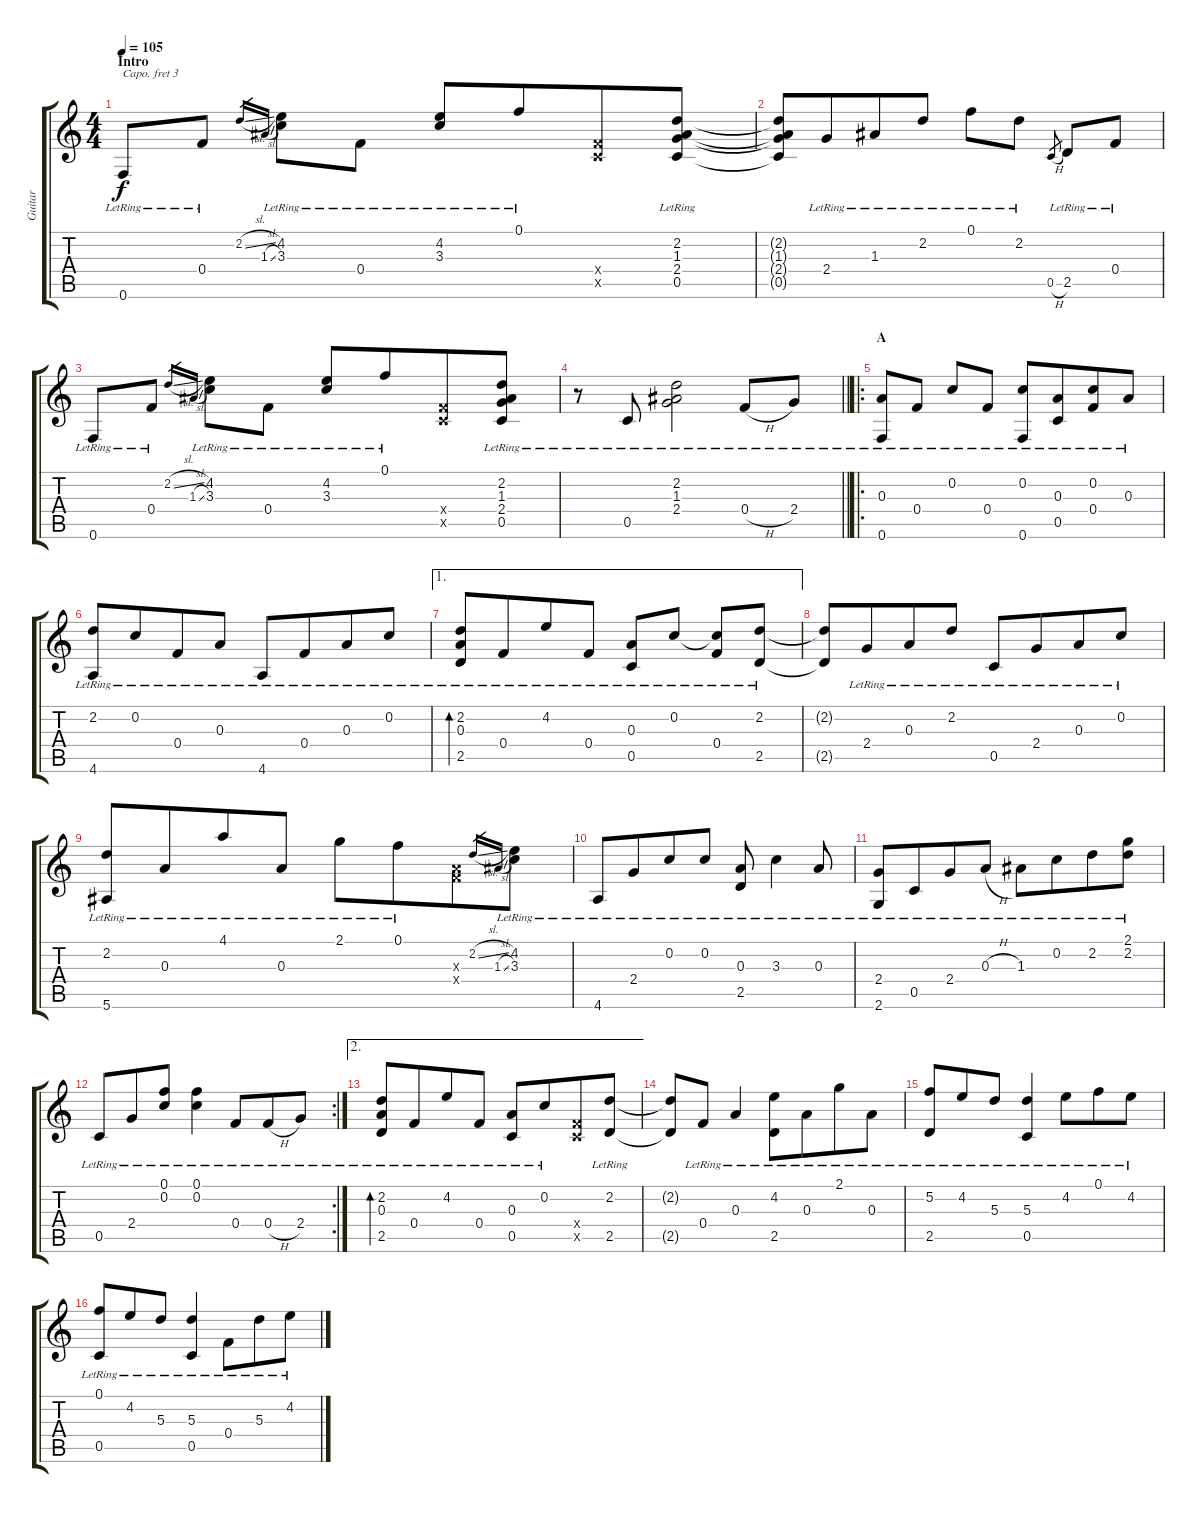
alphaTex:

\track ("Guitar" "Guitar") {instrument acousticguitarsteel}
\staff {score tabs}
\capo 3
\tuning (D4 A3 Gb3 D3 A2 D2) {hide}
\ts (4 4)
\section ("" "Intro")
\tempo 105
\clef g2
\ks c
0.6{lr}.8{dy f instrument acousticguitarsteel} 0.4{lr}.8 2.2{sl}.16{gr} 1.3{sl}.16{gr beam merge} (4.2{lr} 3.3{lr}).8 0.4{lr}.8 (4.2{lr} 3.3{lr}).8 0.1{lr}.8{beam merge} (0.4{x} 0.5{x}).8 (2.2{lr} 1.3{lr} 2.4{lr} 0.5{lr}).8 |
(2.2{t} 1.3{t} 2.4{t} 0.5{t}).8 2.4{lr}.8{beam merge} 1.3{lr}.8 2.2{lr}.8 0.1{lr}.8 2.2{lr}.8 0.5{h}.8{gr beam merge} 2.5{lr}.8 0.4{lr}.8 |
0.6{lr}.8 0.4{lr}.8 2.2{sl}.16{gr} 1.3{sl}.16{gr beam merge} (4.2{lr} 3.3{lr}).8 0.4{lr}.8 (4.2{lr} 3.3{lr}).8 0.1{lr}.8{beam merge} (0.4{x} 0.5{x}).8 (2.2{lr} 1.3{lr} 2.4{lr} 0.5{lr}).8 |
\barLineRight lightlight
r.8 0.5{lr}.8 (2.2{lr} 1.3{lr} 2.4{lr}).2 0.4{h lr}.8 2.4{lr}.8 |
\ro
\section ("" "A")
(0.3{lr} 0.6{lr}).8 0.4{lr}.8 0.2{lr}.8 0.4{lr}.8 (0.2{lr} 0.6{lr}).8 (0.3{lr} 0.5{lr}).8{beam merge} (0.2{lr} 0.4{lr}).8 0.3{lr}.8 |
(2.2{lr} 4.6{lr}).8 0.2{lr}.8{beam merge} 0.4{lr}.8 0.3{lr}.8 4.6{lr}.8 0.4{lr}.8{beam merge} 0.3{lr}.8 0.2{lr}.8 |
\ae 1
(2.2{lr} 0.3{lr} 2.5{lr}).8{bd 480} 0.4{lr}.8{beam merge} 4.2{lr}.8 0.4{lr}.8 (0.3{lr} 0.5).8 0.2{lr}.8 (0.2{t} 0.4{lr}).8 (2.2{lr} 2.5{lr}).8 |
(2.2{t} 2.5{t}).8 2.4{lr}.8{beam merge} 0.3{lr}.8 2.2{lr}.8 0.5{lr}.8 2.4{lr}.8{beam merge} 0.3{lr}.8 0.2{lr}.8 |
(2.2{lr} 5.6{lr}).8 0.3{lr}.8{beam merge} 4.1{lr}.8 0.3{lr}.8 2.1{lr}.8 0.1{lr}.8{beam merge} (0.3{x} 0.4{x}).8 2.2{sl}.16{gr} 1.3{sl}.16{gr} (4.2 3.3{lr}).8 |
4.6{lr}.8 2.4{lr}.8{beam merge} 0.2{lr}.8 0.2{lr}.8 (0.3{lr} 2.5{lr}).8 3.3{lr}.4 0.3{lr}.8 |
(2.4{lr} 2.6{lr}).8 0.5{lr}.8{beam merge} 2.4{lr}.8 0.3{h lr}.8 1.3{lr}.8 0.2{lr}.8{beam merge} 2.2{lr}.8 (2.1{lr} 2.2{lr}).8 |
\rc 2
0.5{lr}.8 2.4{lr}.8{beam merge} (0.1{lr} 0.2{lr}).8 (0.1{lr} 0.2{lr}).4 0.4{lr}.8{beam merge} 0.4{h lr}.8 2.4{lr}.8 |
\ae 2
(2.2{lr} 0.3{lr} 2.5{lr}).8{bd 480} 0.4{lr}.8{beam merge} 4.2{lr}.8 0.4{lr}.8 (0.3 0.5{lr}).8 0.2{lr}.8{beam merge} (0.4{x} 0.5{x}).8 (2.2{lr} 2.5{lr}).8 |
(2.2{t} 2.5{t}).8 0.4{lr}.8 0.3{lr}.4 (4.2{lr} 2.5{lr}).8 0.3{lr}.8{beam merge} 2.1{lr}.8 0.3{lr}.8 |
(5.2{lr} 2.5{lr}).8 4.2{lr}.8{beam merge} 5.3{lr}.8 (5.3{lr} 0.5{lr}).4 4.2{lr}.8{beam merge} 0.1{lr}.8 4.2{lr}.8 |
(0.1{lr} 0.5{lr}).8 4.2{lr}.8{beam merge} 5.3{lr}.8 (5.3{lr} 0.5{lr}).4 0.4{lr}.8{beam merge} 5.3{lr}.8 4.2{lr}.8
